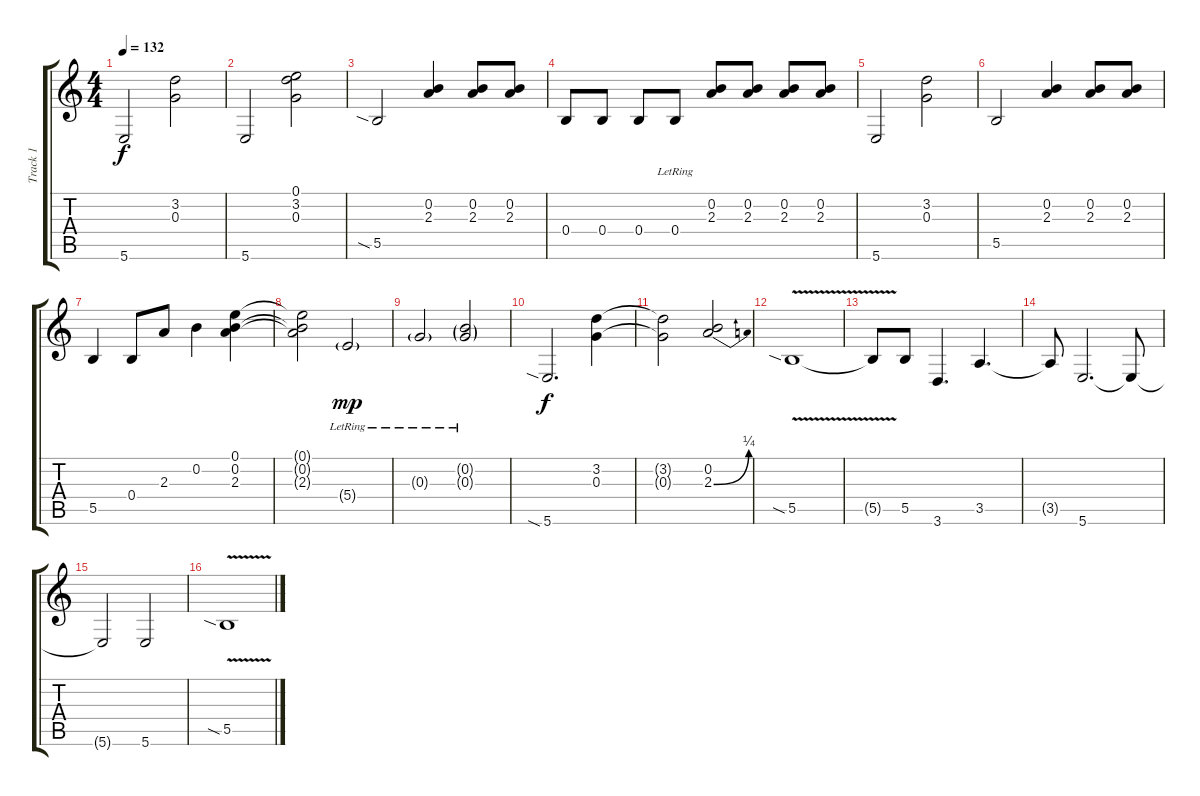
\track ("Track 1" "Track 1") {instrument electricguitarjazz}
\staff {score tabs}
\tuning (E4 B3 G3 B2 Gb2 B1) {hide}
\ts (4 4)
\tempo 132
\clef g2
\ks c
5.6.2{dy f} (3.2 0.3).2 |
5.6.2 (0.1 3.2 0.3).2 |
5.5{sia}.2 (0.2 2.3).4 (0.2 2.3).8 (0.2 2.3).8 |
0.4.8 0.4.8 0.4.8 0.4{lr}.8 (0.2 2.3).8 (0.2 2.3).8 (0.2 2.3).8 (0.2 2.3).8 |
5.6.2 (3.2 0.3).2 |
5.5.2 (0.2 2.3).4 (0.2 2.3).8 (0.2 2.3).8 |
5.5.4 0.4.8 2.3.8 0.2.4 (0.1 0.2 2.3).4 |
(0.1{t} 0.2{t} 2.3{t}).2 5.4{g lr}.2{dy mp} |
0.3{g lr}.2 (0.2{g lr} 0.3{g lr}).2 |
5.6{sia}.2{d dy f} (3.2 0.3).4 |
(3.2{t} 0.3{t}).2 (0.2 2.3{be (bend 0 0 60 1)}).2 |
5.5{v sia}.1 |
5.5{t}.8 5.5.8 3.6.4{d} 3.5.4{d} |
3.5{t}.8 5.6.2{d} 5.6{t}.8 |
5.6{t}.2 5.6.2 |
5.5{v sia}.1
